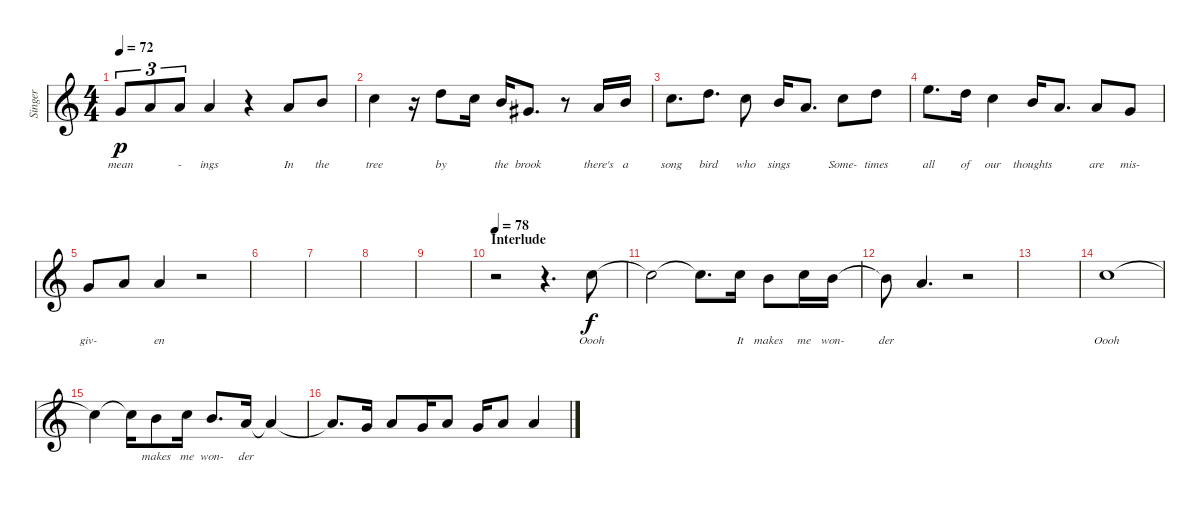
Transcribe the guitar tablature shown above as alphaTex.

\defaultSystemsLayout 4
\bracketExtendMode groupsimilarinstruments
\otherSystemsTrackNameOrientation horizontal
\track ("Vox (Plant)" "Singer") {mute instrument voiceoohs}
\staff {score}
\tuning (E4 B3 G3 D3 A2 E2)
\ts (4 4)
\tempo 72
\clef g2
\scale
0.333333
\ks c
3.1.8{tu (3 2) lyrics (0 "mean") lyrics (1 "") lyrics (2 "") lyrics (3 "") lyrics (4 "") dy p beam Up} 5.1.8{tu (3 2) beam Up} 5.1.8{tu (3 2) lyrics (0 "-") lyrics (1 "") lyrics (2 "") lyrics (3 "") lyrics (4 "") beam Up} 5.1.4{lyrics (0 "ings") lyrics (1 "") lyrics (2 "") lyrics (3 "") lyrics (4 "") beam Up} r.4{beam Up} 5.1.8{lyrics (0 "In") lyrics (1 "") lyrics (2 "") lyrics (3 "") lyrics (4 "") beam Up} 7.1.8{lyrics (0 "the") lyrics (1 "") lyrics (2 "") lyrics (3 "") lyrics (4 "") beam Up} |
\scale
0.333333 8.1.4{lyrics (0 "tree") lyrics (1 "") lyrics (2 "") lyrics (3 "") lyrics (4 "") beam Down} r.16{beam Down} 10.1.8{lyrics (0 "by") lyrics (1 "") lyrics (2 "") lyrics (3 "") lyrics (4 "") beam Down} 8.1.16{beam Down} 7.1.16{lyrics (0 "the") lyrics (1 "") lyrics (2 "") lyrics (3 "") lyrics (4 "") beam Up} 4.1{acc #}.8{d lyrics (0 "brook") lyrics (1 "") lyrics (2 "") lyrics (3 "") lyrics (4 "") beam Up} r.8{beam Up} 5.1.16{lyrics (0 "there's") lyrics (1 "") lyrics (2 "") lyrics (3 "") lyrics (4 "") beam Up} 7.1.16{lyrics (0 "a") lyrics (1 "") lyrics (2 "") lyrics (3 "") lyrics (4 "") beam Up} |
\scale
0.333333 8.1.8{d lyrics (0 "song") lyrics (1 "") lyrics (2 "") lyrics (3 "") lyrics (4 "") beam Down} 10.1.8{d lyrics (0 "bird") lyrics (1 "") lyrics (2 "") lyrics (3 "") lyrics (4 "") beam Down} 8.1.8{lyrics (0 "who") lyrics (1 "") lyrics (2 "") lyrics (3 "") lyrics (4 "") beam Down} 7.1.16{lyrics (0 "sings") lyrics (1 "") lyrics (2 "") lyrics (3 "") lyrics (4 "") beam Up} 5.1.8{d beam Up} 8.1.8{lyrics (0 "Some-") lyrics (1 "") lyrics (2 "") lyrics (3 "") lyrics (4 "") beam Down} 10.1.8{lyrics (0 "times") lyrics (1 "") lyrics (2 "") lyrics (3 "") lyrics (4 "") beam Down} |
\scale
0.333333 12.1.8{d lyrics (0 "all") lyrics (1 "") lyrics (2 "") lyrics (3 "") lyrics (4 "") beam Down} 10.1.16{lyrics (0 "of") lyrics (1 "") lyrics (2 "") lyrics (3 "") lyrics (4 "") beam Down} 8.1.4{lyrics (0 "our") lyrics (1 "") lyrics (2 "") lyrics (3 "") lyrics (4 "") beam Down} 7.1.16{lyrics (0 "thoughts") lyrics (1 "") lyrics (2 "") lyrics (3 "") lyrics (4 "") beam Up} 5.1.8{d beam Up} 5.1.8{lyrics (0 "are") lyrics (1 "") lyrics (2 "") lyrics (3 "") lyrics (4 "") beam Up} 3.1.8{lyrics (0 "mis-") lyrics (1 "") lyrics (2 "") lyrics (3 "") lyrics (4 "") beam Up} |
\scale
0.333333 3.1.8{lyrics (0 "giv-") lyrics (1 "") lyrics (2 "") lyrics (3 "") lyrics (4 "") beam Up} 5.1.8{beam Up} 5.1.4{lyrics (0 "en") lyrics (1 "") lyrics (2 "") lyrics (3 "") lyrics (4 "") beam Up} r.2{beam Up} |
\scale
0.333333 |
\scale
0.333333 |
\scale
0.333333 |
\scale
0.333333 |
\section ("" "Interlude ")
\tempo 78
\scale
0.333333 r.2{beam Down} r.4{d beam Down} 8.1.8{lyrics (0 "Oooh") lyrics (1 "") lyrics (2 "") lyrics (3 "") lyrics (4 "") dy f beam Down} |
\scale
0.333333 8.1{t}.2{beam Down} 8.1{t}.8{d beam Down} 8.1.16{lyrics (0 "It") lyrics (1 "") lyrics (2 "") lyrics (3 "") lyrics (4 "") beam Down} 7.1.8{lyrics (0 "makes") lyrics (1 "") lyrics (2 "") lyrics (3 "") lyrics (4 "") beam Down} 8.1.16{lyrics (0 "me") lyrics (1 "") lyrics (2 "") lyrics (3 "") lyrics (4 "") beam Down} 7.1.16{lyrics (0 "won-") lyrics (1 "") lyrics (2 "") lyrics (3 "") lyrics (4 "") beam Down} |
\scale
0.333333 7.1{t}.8{lyrics (0 "der") lyrics (1 "") lyrics (2 "") lyrics (3 "") lyrics (4 "") beam Down} 5.1.4{d beam Up} r.2{beam Up} |
\scale
0.333333 |
\scale
0.333333 8.1.1{lyrics (0 "Oooh") lyrics (1 "") lyrics (2 "") lyrics (3 "") lyrics (4 "") beam Down} |
\scale
0.333333 8.1{t}.4{beam Down} 8.1{t}.16{beam Down} 7.1.8{lyrics (0 "makes") lyrics (1 "") lyrics (2 "") lyrics (3 "") lyrics (4 "") beam Down} 8.1.16{lyrics (0 "me") lyrics (1 "") lyrics (2 "") lyrics (3 "") lyrics (4 "") beam Down} 7.1.8{d lyrics (0 "won-") lyrics (1 "") lyrics (2 "") lyrics (3 "") lyrics (4 "") beam Up} 5.1.16{lyrics (0 "der") lyrics (1 "") lyrics (2 "") lyrics (3 "") lyrics (4 "") beam Up} 5.1{t}.4{beam Up} |
\scale
0.333333 5.1{t}.8{d beam Up} 3.1.16{beam Up} 5.1.8{beam Up} 3.1.16{beam Up} 5.1.8{beam Up} 3.1.16{beam Up} 5.1.8{beam Up} 5.1.4{beam Up}
